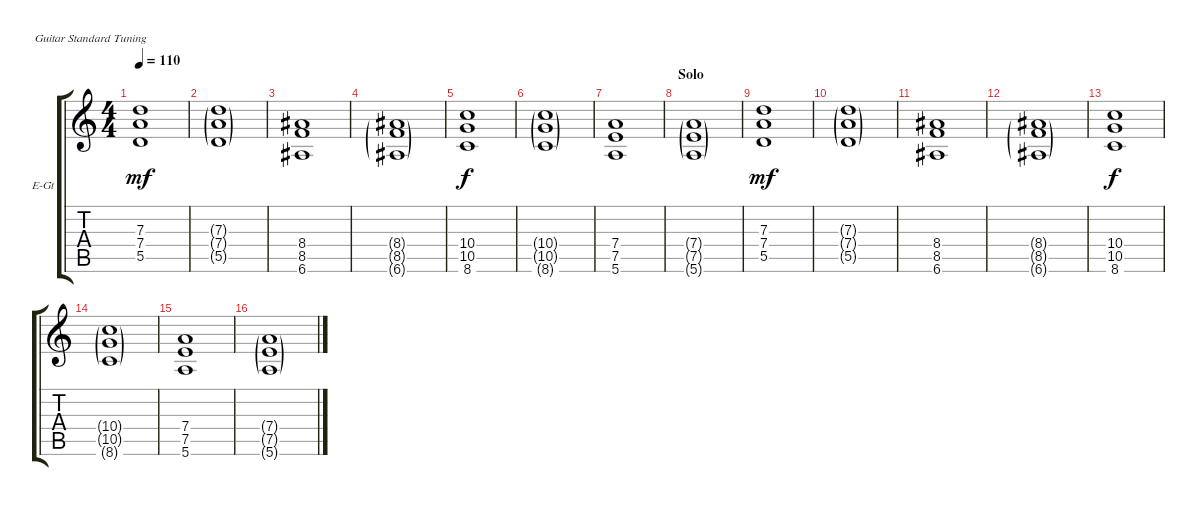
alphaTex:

\defaultSystemsLayout 4
\bracketExtendMode groupsimilarinstruments
\firstSystemTrackNameOrientation horizontal
\otherSystemsTrackNameOrientation horizontal
\track ("Rythem2" "E-Gt") {instrument distortionguitar}
\staff {score tabs}
\tuning (E4 B3 G3 D3 A2 E2)
\ts (4 4)
\tempo 110
\clef g2
\ks c
(5.5 7.4 7.3).1{dy mf} |
(5.5{g} 7.4{g} 7.3{g}).1 |
(6.6 8.5 8.4).1 |
(6.6{g} 8.5{g} 8.4{g}).1 |
(8.6 10.5 10.4).1{dy f} |
(8.6{g} 10.5{g} 10.4{g}).1 |
(5.6 7.5 7.4).1 |
\section ("" "Solo")
(5.6{g} 7.5{g} 7.4{g}).1 |
(5.5 7.4 7.3).1{dy mf} |
(5.5{g} 7.4{g} 7.3{g}).1 |
(6.6 8.5 8.4).1 |
(6.6{g} 8.5{g} 8.4{g}).1 |
(8.6 10.5 10.4).1{dy f} |
(8.6{g} 10.5{g} 10.4{g}).1 |
(5.6 7.5 7.4).1 |
(5.6{g} 7.5{g} 7.4{g}).1
